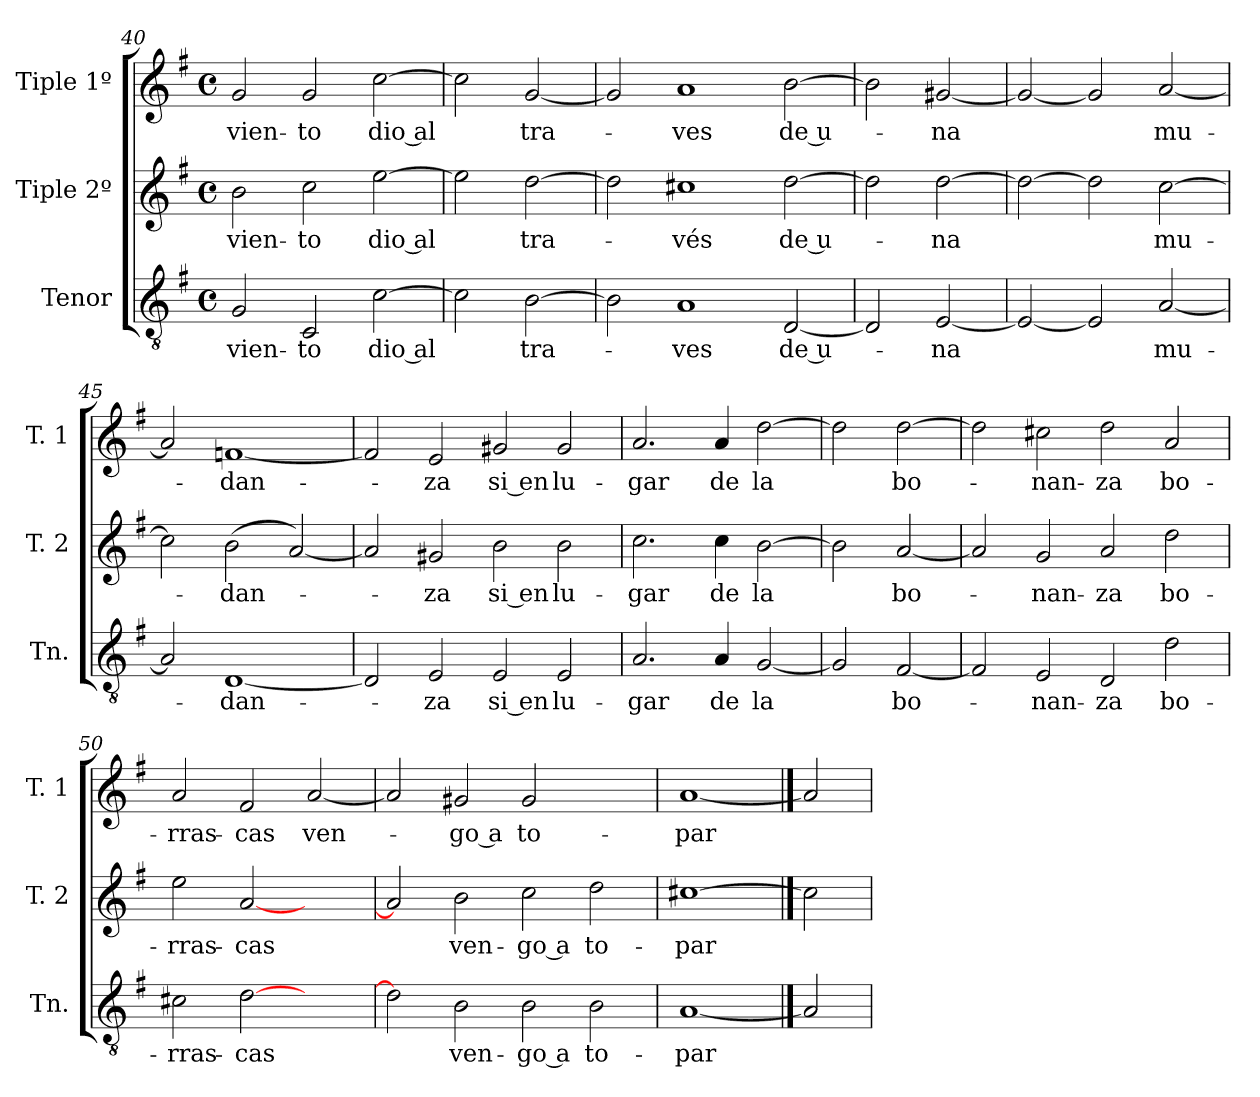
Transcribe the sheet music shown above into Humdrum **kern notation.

**kern	**text	**kern	**text	**kern	**text
*part3	*part3	*part2	*part2	*part1	*part1
*staff3	*staff3	*staff2	*staff2	*staff1	*staff1
*I"Tenor	*	*I"Tiple 2º	*	*I"Tiple 1º	*
*I'Tn.	*	*I'T. 2	*	*I'T. 1	*
*clefGv2	*	*clefG2	*	*clefG2	*
*k[f#]	*	*k[f#]	*	*k[f#]	*
*M4/4	*	*M4/4	*	*M4/4	*
*met(c)	*	*met(c)	*	*met(c)	*
=40	=40	=40	=40	=40	=40
2G	vien-	2b	vien-	2g	vien-
2C	-to	2cc	-to	2g	-to
[2c	dio al	[2ee	dio al	[2cc	dio al
=41	=41	=41	=41	=41	=41
2c]	.	2ee]	.	2cc]	.
[2B	tra-	[2dd	tra-	[2g	tra-
=42	=42	=42	=42	=42	=42
2B]	.	2dd]	.	2g]	.
1A	-ves	1cc#X	-vés	1a	-ves
[2D	de u-	[2dd	de u-	[2b	de u-
=43	=43	=43	=43	=43	=43
2D]	.	2dd]	.	2b]	.
[2E	-na	[2dd	-na	[2g#X	-na
=44	=44	=44	=44	=44	=44
2E_	.	2dd_	.	2g#_	.
2E]	.	2dd]	.	2g#]	.
[2A	mu-	[2cc	mu-	[2a	mu-
=45	=45	=45	=45	=45	=45
2A]	.	2cc]	.	2a]	.
[1D	-dan-	(2b	-dan-	[1fn	-dan-
.	.	[2a)	.	.	.
=46	=46	=46	=46	=46	=46
2D]	.	2a]	.	2f]	.
2E	-za	2g#X	-za	2e	-za
2E	si en	2b	-si en	2g#X	si en
2E	lu-	2b	lu-	2g#	lu-
=47	=47	=47	=47	=47	=47
2.A	-gar	2.cc	-gar	2.a	-gar
4A	de	4cc	de	4a	de
[2G	la	[2b	la	[2dd	la
=48	=48	=48	=48	=48	=48
2G]	.	2b]	.	2dd]	.
[2F#	bo-	[2a	bo-	[2dd	bo-
=49	=49	=49	=49	=49	=49
2F#]	.	2a]	.	2dd]	.
2E	-nan-	2g	-nan-	2cc#X	-nan-
2D	-za	2a	-za	2dd	-za
2d	bo-	2dd	bo-	2a	bo-
=50	=50	=50	=50	=50	=50
2c#X	-rras-	2ee	-rras-	2a	-rras-
[2d	-cas	[2a	-cas	2f#	-cas
2ryy	.	2ryy	.	[2a	ven-
=51	=51	=51	=51	=51	=51
2d]	.	2a]	.	2a]	.
2B	ven-	2b	ven-	2g#X	-go a
2B	-go a	2cc	-go a	2g#	to-
2B	to-	2dd	to-	2ryy	.
=52	=52	=52	=52	=52	=52
[1A	-par	[1cc#X	-par	[1a	-par
==53	==53	==53	==53	==53	==53
2A]	.	2cc#]	.	2a]	.
=	=	=	=	=	=
*-	*-	*-	*-	*-	*-
